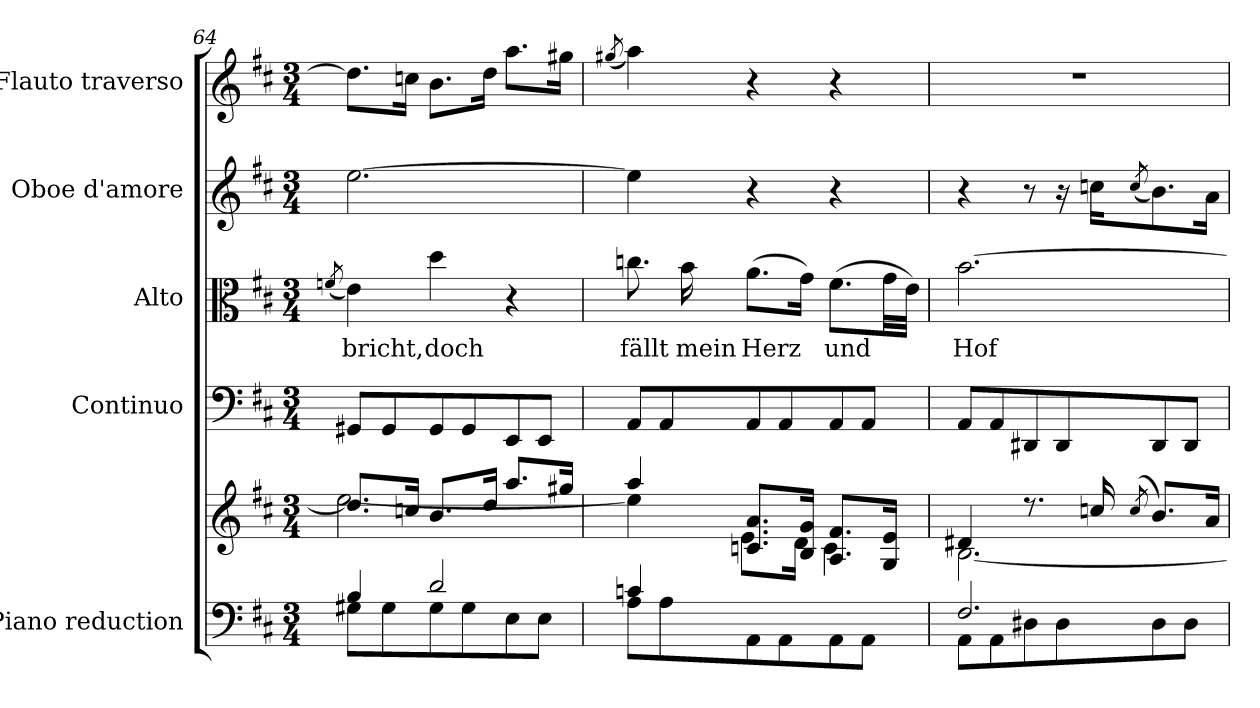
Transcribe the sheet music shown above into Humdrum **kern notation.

**kern	**kern	**kern	**kern	**text	**kern	**kern
*part5	*part5	*part4	*part3	*part3	*part2	*part1
*staff6	*staff5	*staff4	*staff3	*staff3	*staff2	*staff1
*I"Piano reduction	*	*I"Continuo	*I"Alto	*	*I"Oboe d'amore	*I"Flauto traverso
*I'Pno	*	*	*	*	*I'Ob	*I'Fl
*clefF4	*clefG2	*clefF4	*clefC3	*	*clefG2	*clefG2
*k[f#c#]	*k[f#c#]	*k[f#c#]	*k[f#c#]	*	*k[f#c#]	*k[f#c#]
*M3/4	*M3/4	*M3/4	*M3/4	*	*M3/4	*M3/4
=64	=64	=64	=64	=64	=64	=64
.	.	.	(8qfn/	.	.	.
*^	*^	*	*	*	*	*
!	!	!	!	!	!	!LO:LY:b	!	!
4B/	8G#X\L	8.dd/L]	[2.ee\	8GG#X/L	4e\)	-bricht,	[2.ee\	8.dd\L]
.	8G#\	.	.	8GG#/	.	.	.	.
.	.	16ccn/Jk	.	.	.	.	.	16ccn\Jk
!	!	!	!	!	!	!LO:LY:b	!	!
2d/	8G#\	8.b/L	.	8GG#/	4dd\	doch	.	8.b\L
.	8G#\	.	.	8GG#/	.	.	.	.
.	.	16dd/Jk	.	.	.	.	.	16dd\Jk
.	8E\	8.aa/L	.	8EE/	4r	.	.	8.aa\L
.	8E\J	.	.	8EE/J	.	.	.	.
.	.	16gg#X/Jk	.	.	.	.	.	16gg#X\Jk
!!LO:PB:g=z
=65	=65	=65	=65	=65	=65	=65	=65	=65
.	.	.	.	.	.	.	.	(8qgg#X/
!	!	!	!	!	!	!LO:LY:b	!	!
4cn/	8A\L	4aa/	4ee\]	8AA/L	8.ccn\	fällt	4ee\]	4aa\)
.	8A\	.	.	8AA/	.	.	.	.
!	!	!	!	!	!	!LO:LY:b	!	!
.	.	.	.	.	16b\	mein	.	.
!	!	!	!	!	!	!LO:LY:b	!	!
4ryy	8AA\	8.cn/ 8.a/L	8.e\L	8AA/	(8.a\L	Herz	4r	4r
.	8AA\	.	.	8AA/	.	.	.	.
.	.	16B/ 16g/Jk	16d\Jk	.	16g\Jk)	.	.	.
!	!	!	!	!	!	!LO:LY:b	!	!
4ryy	8AA\	8.A/ 8.f#/L	4c\	8AA/	(8.f#\L	und	4r	4r
.	8AA\J	.	.	8AA/J	.	.	.	.
.	.	16G/ 16e/Jk	.	.	32g\LL	.	.	.
.	.	.	.	.	32e\JJJ)	.	.	.
=66	=66	=66	=66	=66	=66	=66	=66	=66
!	!	!	!	!	!	!LO:LY:b	!	!
2.F#/	8AA\L	4d#X/	[>2.B\	8AA/L	[2.b\	Hof-	4r	2.r
.	8AA\	.	.	8AA/	.	.	.	.
.	8D#X\	8.r	.	8DD#X/	.	.	8r	.
.	8D#\	.	.	8DD#/	.	.	16r	.
.	.	16ccn/	.	.	.	.	16ccn\KL	.
.	.	(8qcc/	.	.	.	.	(8qcc/	.
.	8D#\	8.b/L)	.	8DD#/	.	.	8.b\)	.
.	8D#\J	.	.	8DD#/J	.	.	.	.
.	.	16a/Jk	.	.	.	.	16a\Jk	.
*v	*v	*	*	*	*	*	*	*
*	*v	*v	*	*	*	*	*
=	=	=	=	=	=	=
*-	*-	*-	*-	*-	*-	*-
